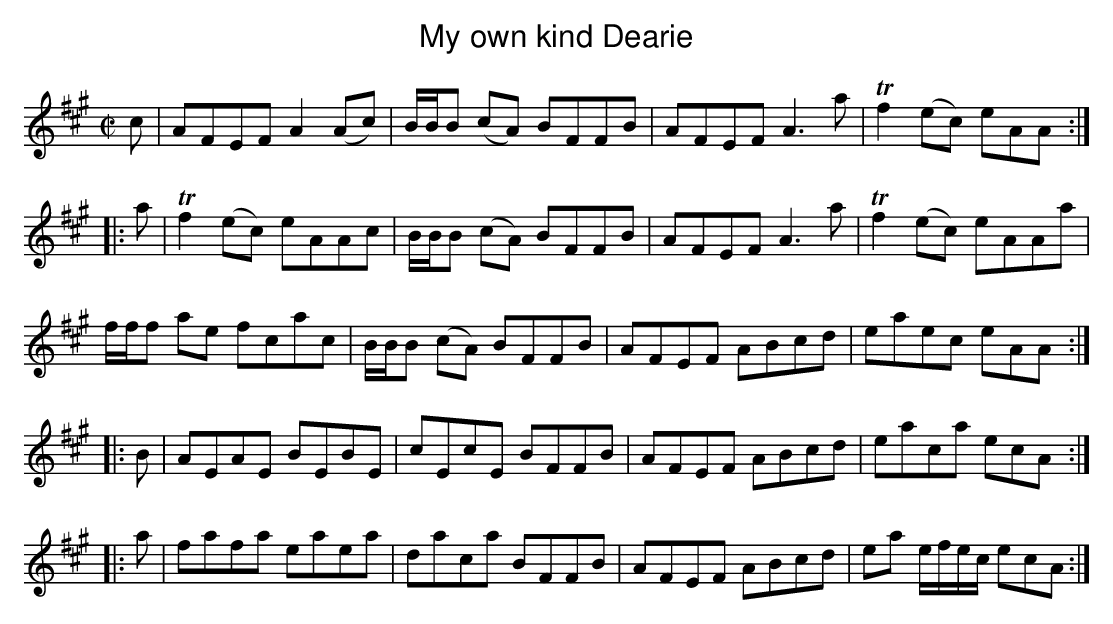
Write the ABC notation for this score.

X:1
T:My own kind Dearie
M:C|
L:1/8
K:A
c|AFEF A2 (Ac)|B/B/B (cA) BFFB|AFEF A3a|Tf2 (ec) eAA:|
|:a|Tf2 (ec) eAAc|B/B/B (cA) BFFB|AFEF A3a|Tf2 (ec) eAAa|
f/f/f ae fcac|B/B/B (cA) BFFB|AFEF ABcd|eaec eAA:|
|:B|AEAE BEBE|cEcE BFFB|AFEF ABcd|eaca ecA:|
|:a|fafa eaea|daca BFFB|AFEF ABcd|ea e/f/e/c/ ecA:|]
